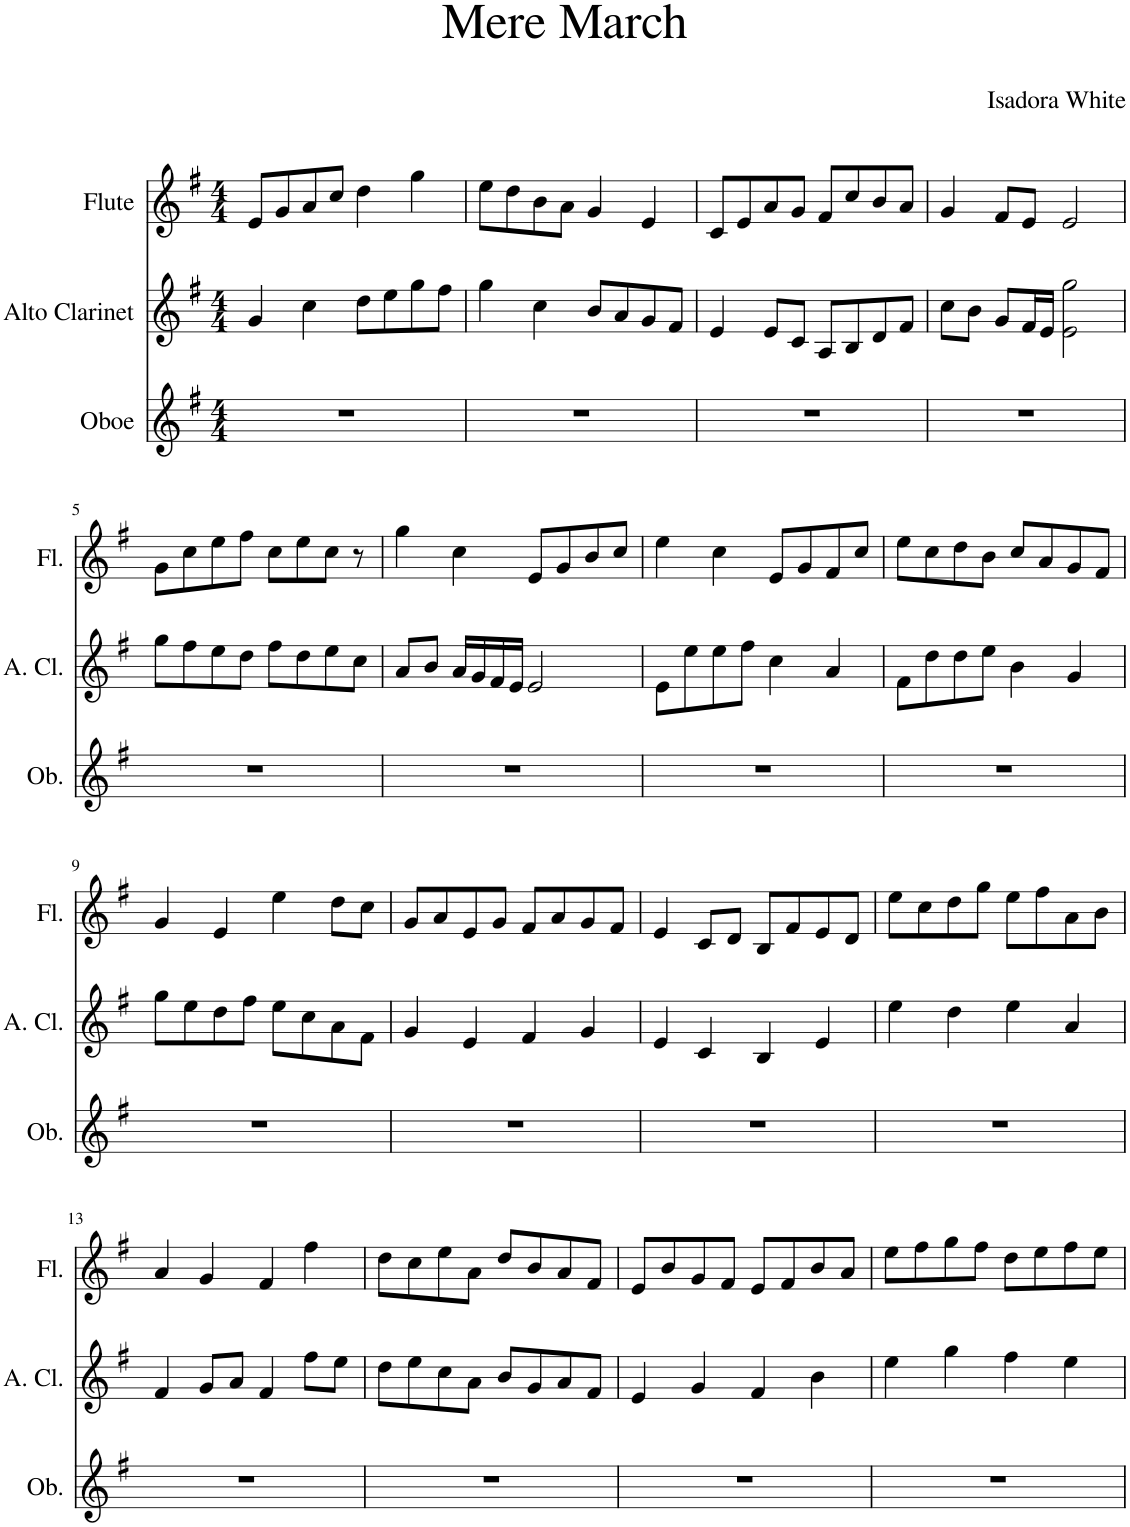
**kern	**kern	**kern
*part3	*part2	*part1
*staff3	*staff2	*staff1
*I"Oboe	*I"Alto Clarinet	*I"Flute
*I'Ob.	*I'A. Cl.	*I'Fl.
*clefG2	*clefG2	*clefG2
*	*Trd5c9	*
*k[f#]	*k[f#]	*k[f#]
*M4/4	*M4/4	*M4/4
=1	=1	=1
1r	4g/	8e/L
.	.	8g/
.	4cc\	8a/
.	.	8cc/J
.	8dd\L	4dd\
.	8ee\	.
.	8gg\	4gg\
.	8ff#\J	.
=2	=2	=2
1r	4gg\	8ee\L
.	.	8dd\
.	4cc\	8b\
.	.	8a\J
.	8b/L	4g/
.	8a/	.
.	8g/	4e/
.	8f#/J	.
=3	=3	=3
1r	4e/	8c/L
.	.	8e/
.	8e/L	8a/
.	8c/J	8g/J
.	8A/L	8f#/L
.	8B/	8cc/
.	8d/	8b/
.	8f#/J	8a/J
=4	=4	=4
1r	8cc\L	4g/
.	8b\J	.
.	8g/L	8f#/L
.	16f#/L	8e/J
.	16e/JJ	.
.	2e\ 2gg\	2e/
!!LO:LB:g=z
=5	=5	=5
1r	8gg\L	8g\L
.	8ff#\	8cc\
.	8ee\	8ee\
.	8dd\J	8ff#\J
.	8ff#\L	8cc\L
.	8dd\	8ee\
.	8ee\	8cc\J
.	8cc\J	8r
=6	=6	=6
1r	8a/L	4gg\
.	8b/J	.
.	16a/LL	4cc\
.	16g/	.
.	16f#/	.
.	16e/JJ	.
.	2e/	8e/L
.	.	8g/
.	.	8b/
.	.	8cc/J
=7	=7	=7
1r	8e\L	4ee\
.	8ee\	.
.	8ee\	4cc\
.	8ff#\J	.
.	4cc\	8e/L
.	.	8g/
.	4a/	8f#/
.	.	8cc/J
=8	=8	=8
1r	8f#\L	8ee\L
.	8dd\	8cc\
.	8dd\	8dd\
.	8ee\J	8b\J
.	4b\	8cc/L
.	.	8a/
.	4g/	8g/
.	.	8f#/J
!!LO:LB:g=z
=9	=9	=9
1r	8gg\L	4g/
.	8ee\	.
.	8dd\	4e/
.	8ff#\J	.
.	8ee\L	4ee\
.	8cc\	.
.	8a\	8dd\L
.	8f#\J	8cc\J
=10	=10	=10
1r	4g/	8g/L
.	.	8a/
.	4e/	8e/
.	.	8g/J
.	4f#/	8f#/L
.	.	8a/
.	4g/	8g/
.	.	8f#/J
=11	=11	=11
1r	4e/	4e/
.	4c/	8c/L
.	.	8d/J
.	4B/	8B/L
.	.	8f#/
.	4e/	8e/
.	.	8d/J
=12	=12	=12
1r	4ee\	8ee\L
.	.	8cc\
.	4dd\	8dd\
.	.	8gg\J
.	4ee\	8ee\L
.	.	8ff#\
.	4a/	8a\
.	.	8b\J
!!LO:LB:g=z
=13	=13	=13
1r	4f#/	4a/
.	8g/L	4g/
.	8a/J	.
.	4f#/	4f#/
.	8ff#\L	4ff#\
.	8ee\J	.
=14	=14	=14
1r	8dd\L	8dd\L
.	8ee\	8cc\
.	8cc\	8ee\
.	8a\J	8a\J
.	8b/L	8dd/L
.	8g/	8b/
.	8a/	8a/
.	8f#/J	8f#/J
=15	=15	=15
1r	4e/	8e/L
.	.	8b/
.	4g/	8g/
.	.	8f#/J
.	4f#/	8e/L
.	.	8f#/
.	4b\	8b/
.	.	8a/J
=16	=16	=16
1r	4ee\	8ee\L
.	.	8ff#\
.	4gg\	8gg\
.	.	8ff#\J
.	4ff#\	8dd\L
.	.	8ee\
.	4ee\	8ff#\
.	.	8ee\J
=	=	=
*-	*-	*-
